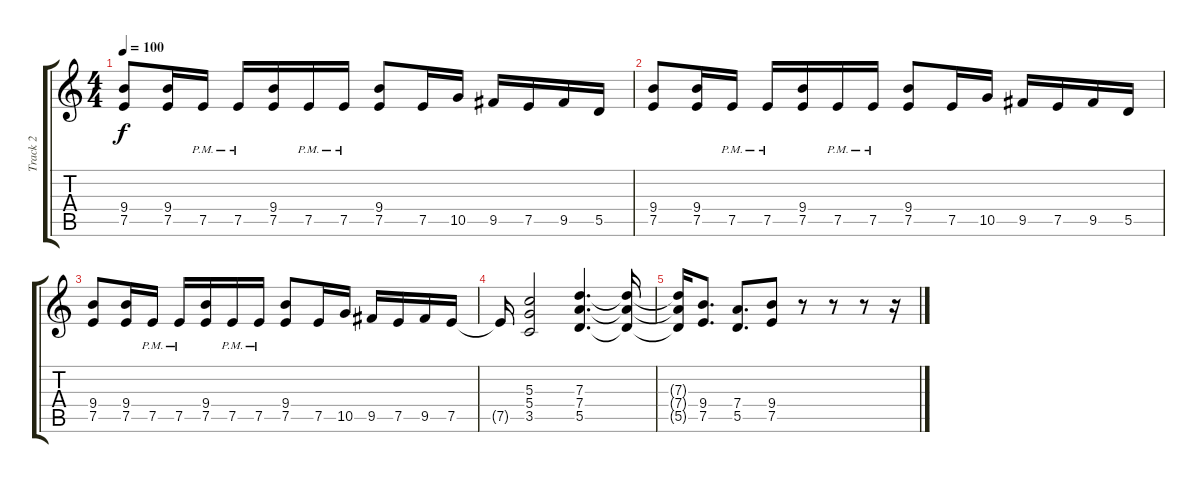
\track ("Track 2" "Track 2") {instrument distortionguitar}
\staff {score tabs}
\tuning (E4 B3 G3 D3 A2 E2) {hide}
\ts (4 4)
\tempo 100
\clef g2
\ks c
(9.4 7.5).8{dy f} (9.4 7.5).16 7.5{pm}.16 7.5{pm}.16 (9.4 7.5).16 7.5{pm}.16 7.5{pm}.16 (9.4 7.5).8 7.5.16 10.5.16 9.5.16 7.5.16 9.5.16 5.5.16 |
(9.4 7.5).8 (9.4 7.5).16 7.5{pm}.16 7.5{pm}.16 (9.4 7.5).16 7.5{pm}.16 7.5{pm}.16 (9.4 7.5).8 7.5.16 10.5.16 9.5.16 7.5.16 9.5.16 5.5.16 |
(9.4 7.5).8 (9.4 7.5).16 7.5{pm}.16 7.5{pm}.16 (9.4 7.5).16 7.5{pm}.16 7.5{pm}.16 (9.4 7.5).8 7.5.16 10.5.16 9.5.16 7.5.16 9.5.16 7.5.16 |
7.5{t}.16 (5.3 5.4 3.5).2 (7.3 7.4 5.5).4{d} (7.3{t} 7.4{t} 5.5{t}).16 |
(7.3{t} 7.4{t} 5.5{t}).16 (9.4 7.5).8{d} (7.4 5.5).8{d} (9.4 7.5).8 r.8 r.8 r.8 r.16
